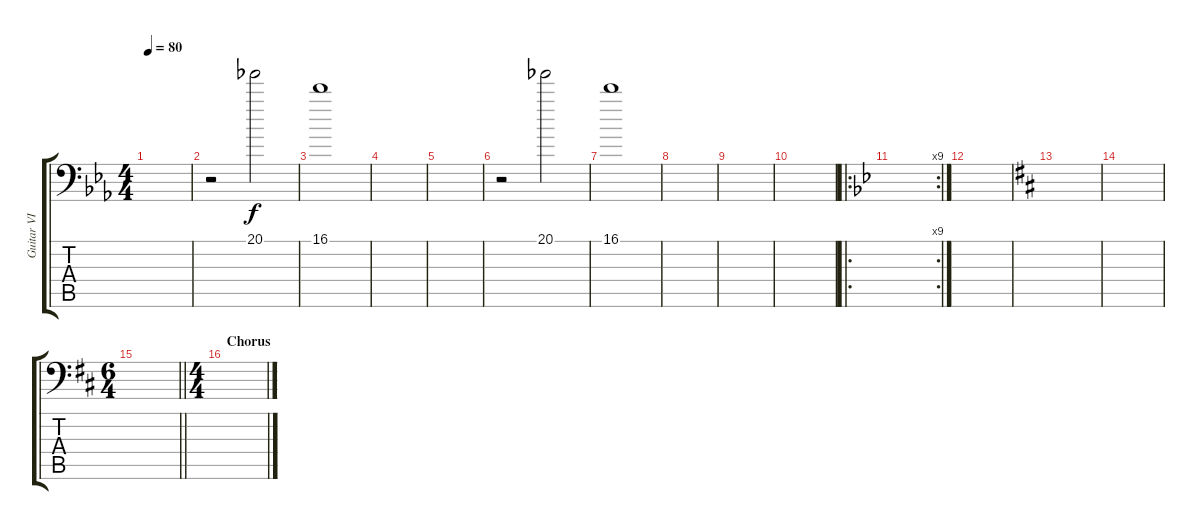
\track ("Guitar VI" "Guitar VI") {instrument distortionguitar}
\staff {score tabs}
\tuning (Bb3 F3 Db3 Ab2 Eb2 Eb1) {hide}
\ts (4 4)
\tempo 80
\clef f4
\ks eb
|
r.2 20.1.2 |
16.1.1 |
|
|
r.2 20.1.2 |
16.1.1 |
|
|
|
\ro
\rc 9
\ks bb
|
|
\ks d
|
|
\ts (6 4)
\barLineRight lightlight
|
\ts (4 4)
\section ("" "Chorus")
